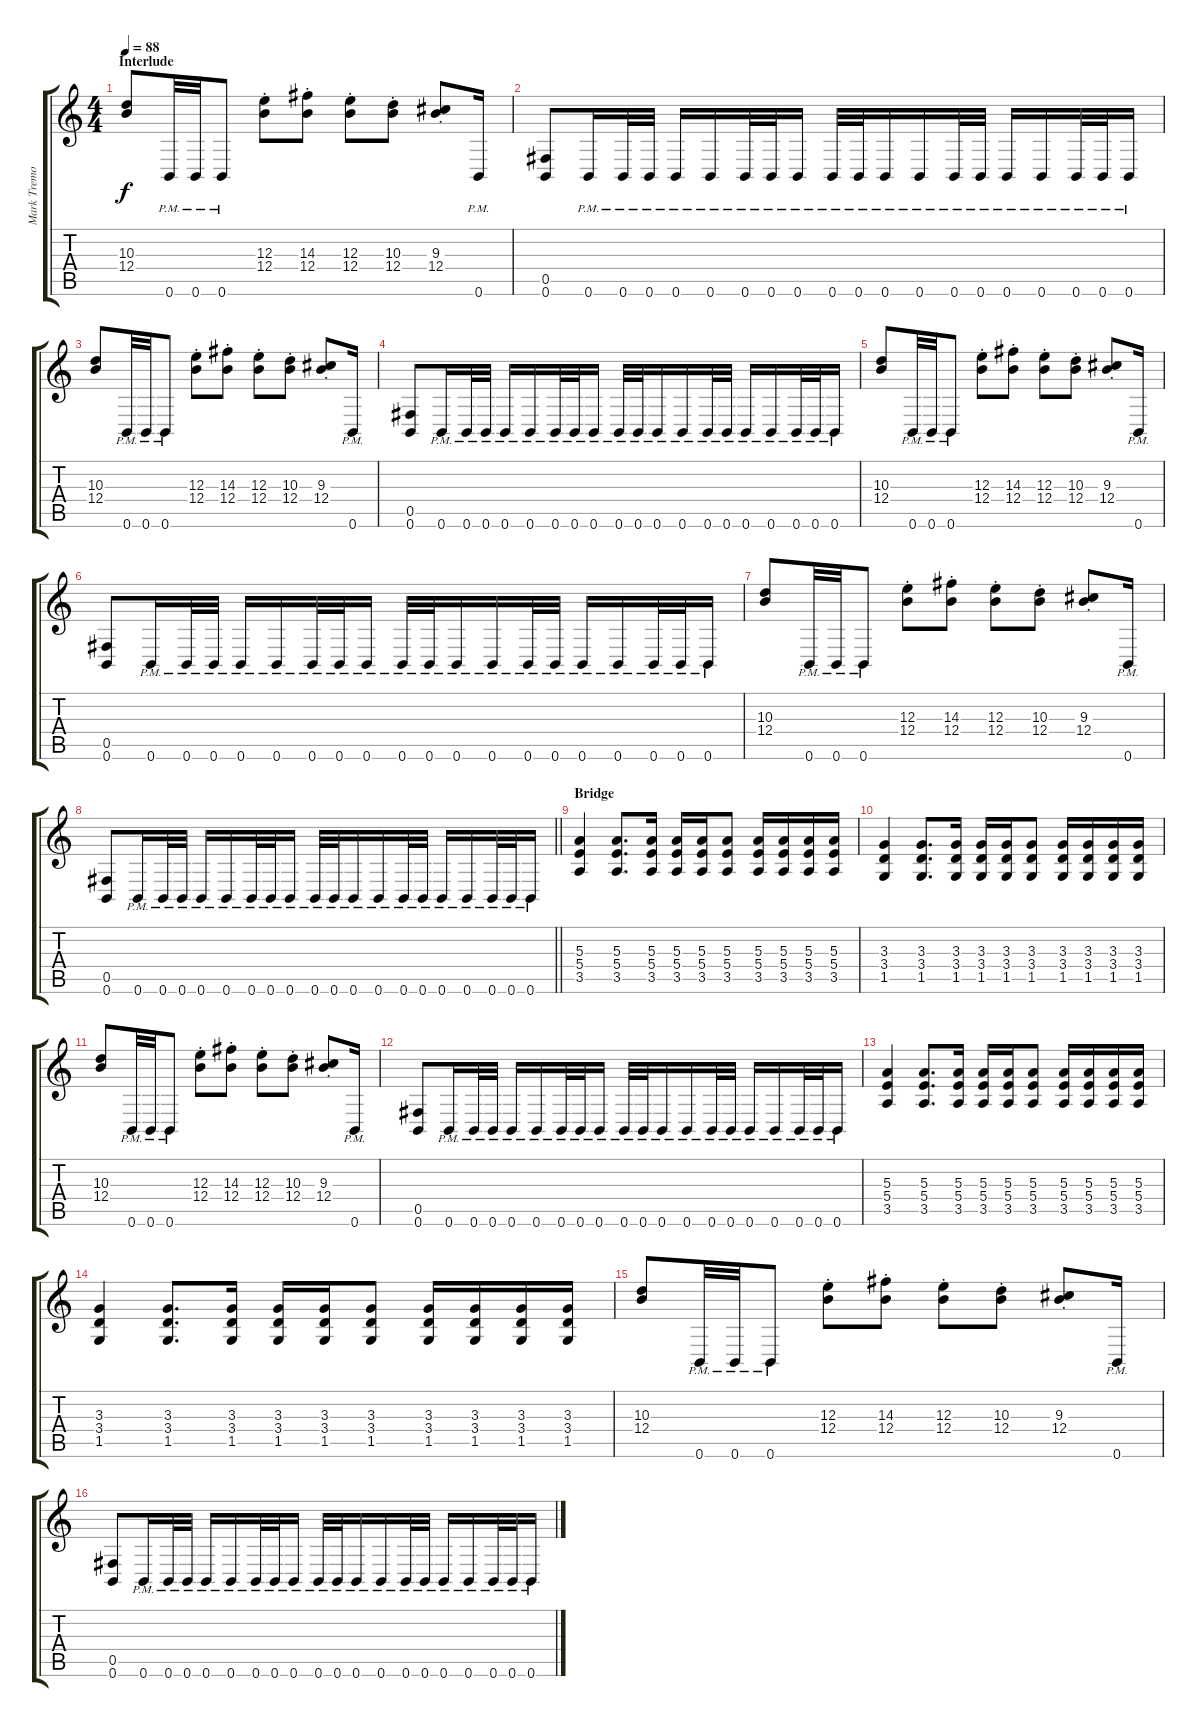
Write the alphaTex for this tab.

\track ("Mark Tremonti" "Mark Tremo") {instrument distortionguitar}
\staff {score tabs}
\tuning (Db4 Ab3 E3 B2 Gb2 B1) {hide}
\ts (4 4)
\section ("" "Interlude")
\tempo 88
\clef g2
\ks c
(10.3 12.4).8{dy f} 0.6{pm}.32 0.6{pm}.32 0.6{pm}.8 (12.3{st} 12.4{st}).8 (14.3{st} 12.4{st}).8 (12.3{st} 12.4{st}).8 (10.3{st} 12.4{st}).8 (9.3{st} 12.4{st}).8 0.6{pm}.16 |
(0.5 0.6).8 0.6{pm}.16 0.6{pm}.32 0.6{pm}.32 0.6{pm}.16 0.6{pm}.16 0.6{pm}.32 0.6{pm}.32 0.6{pm}.16 0.6{pm}.32 0.6{pm}.32 0.6{pm}.16 0.6{pm}.16 0.6{pm}.32 0.6{pm}.32 0.6{pm}.16 0.6{pm}.16 0.6{pm}.32 0.6{pm}.32 0.6{pm}.16 |
(10.3 12.4).8 0.6{pm}.32 0.6{pm}.32 0.6{pm}.8 (12.3{st} 12.4{st}).8 (14.3{st} 12.4{st}).8 (12.3{st} 12.4{st}).8 (10.3{st} 12.4{st}).8 (9.3{st} 12.4{st}).8 0.6{pm}.16 |
(0.5 0.6).8 0.6{pm}.16 0.6{pm}.32 0.6{pm}.32 0.6{pm}.16 0.6{pm}.16 0.6{pm}.32 0.6{pm}.32 0.6{pm}.16 0.6{pm}.32 0.6{pm}.32 0.6{pm}.16 0.6{pm}.16 0.6{pm}.32 0.6{pm}.32 0.6{pm}.16 0.6{pm}.16 0.6{pm}.32 0.6{pm}.32 0.6{pm}.16 |
(10.3 12.4).8 0.6{pm}.32 0.6{pm}.32 0.6{pm}.8 (12.3{st} 12.4{st}).8 (14.3{st} 12.4{st}).8 (12.3{st} 12.4{st}).8 (10.3{st} 12.4{st}).8 (9.3{st} 12.4{st}).8 0.6{pm}.16 |
(0.5 0.6).8 0.6{pm}.16 0.6{pm}.32 0.6{pm}.32 0.6{pm}.16 0.6{pm}.16 0.6{pm}.32 0.6{pm}.32 0.6{pm}.16 0.6{pm}.32 0.6{pm}.32 0.6{pm}.16 0.6{pm}.16 0.6{pm}.32 0.6{pm}.32 0.6{pm}.16 0.6{pm}.16 0.6{pm}.32 0.6{pm}.32 0.6{pm}.16 |
(10.3 12.4).8 0.6{pm}.32 0.6{pm}.32 0.6{pm}.8 (12.3{st} 12.4{st}).8 (14.3{st} 12.4{st}).8 (12.3{st} 12.4{st}).8 (10.3{st} 12.4{st}).8 (9.3{st} 12.4{st}).8 0.6{pm}.16 |
\barLineRight lightlight
(0.5 0.6).8 0.6{pm}.16 0.6{pm}.32 0.6{pm}.32 0.6{pm}.16 0.6{pm}.16 0.6{pm}.32 0.6{pm}.32 0.6{pm}.16 0.6{pm}.32 0.6{pm}.32 0.6{pm}.16 0.6{pm}.16 0.6{pm}.32 0.6{pm}.32 0.6{pm}.16 0.6{pm}.16 0.6{pm}.32 0.6{pm}.32 0.6{pm}.16 |
\section ("" "Bridge")
(5.3 5.4 3.5).4 (5.3 5.4 3.5).8{d} (5.3 5.4 3.5).16 (5.3 5.4 3.5).16 (5.3 5.4 3.5).16 (5.3 5.4 3.5).8 (5.3 5.4 3.5).16 (5.3 5.4 3.5).16 (5.3 5.4 3.5).16 (5.3 5.4 3.5).16 |
(3.3 3.4 1.5).4 (3.3 3.4 1.5).8{d} (3.3 3.4 1.5).16 (3.3 3.4 1.5).16 (3.3 3.4 1.5).16 (3.3 3.4 1.5).8 (3.3 3.4 1.5).16 (3.3 3.4 1.5).16 (3.3 3.4 1.5).16 (3.3 3.4 1.5).16 |
(10.3 12.4).8 0.6{pm}.32 0.6{pm}.32 0.6{pm}.8 (12.3{st} 12.4{st}).8 (14.3{st} 12.4{st}).8 (12.3{st} 12.4{st}).8 (10.3{st} 12.4{st}).8 (9.3{st} 12.4{st}).8 0.6{pm}.16 |
(0.5 0.6).8 0.6{pm}.16 0.6{pm}.32 0.6{pm}.32 0.6{pm}.16 0.6{pm}.16 0.6{pm}.32 0.6{pm}.32 0.6{pm}.16 0.6{pm}.32 0.6{pm}.32 0.6{pm}.16 0.6{pm}.16 0.6{pm}.32 0.6{pm}.32 0.6{pm}.16 0.6{pm}.16 0.6{pm}.32 0.6{pm}.32 0.6{pm}.16 |
(5.3 5.4 3.5).4 (5.3 5.4 3.5).8{d} (5.3 5.4 3.5).16 (5.3 5.4 3.5).16 (5.3 5.4 3.5).16 (5.3 5.4 3.5).8 (5.3 5.4 3.5).16 (5.3 5.4 3.5).16 (5.3 5.4 3.5).16 (5.3 5.4 3.5).16 |
(3.3 3.4 1.5).4 (3.3 3.4 1.5).8{d} (3.3 3.4 1.5).16 (3.3 3.4 1.5).16 (3.3 3.4 1.5).16 (3.3 3.4 1.5).8 (3.3 3.4 1.5).16 (3.3 3.4 1.5).16 (3.3 3.4 1.5).16 (3.3 3.4 1.5).16 |
(10.3 12.4).8 0.6{pm}.32 0.6{pm}.32 0.6{pm}.8 (12.3{st} 12.4{st}).8 (14.3{st} 12.4{st}).8 (12.3{st} 12.4{st}).8 (10.3{st} 12.4{st}).8 (9.3{st} 12.4{st}).8 0.6{pm}.16 |
(0.5 0.6).8 0.6{pm}.16 0.6{pm}.32 0.6{pm}.32 0.6{pm}.16 0.6{pm}.16 0.6{pm}.32 0.6{pm}.32 0.6{pm}.16 0.6{pm}.32 0.6{pm}.32 0.6{pm}.16 0.6{pm}.16 0.6{pm}.32 0.6{pm}.32 0.6{pm}.16 0.6{pm}.16 0.6{pm}.32 0.6{pm}.32 0.6{pm}.16
